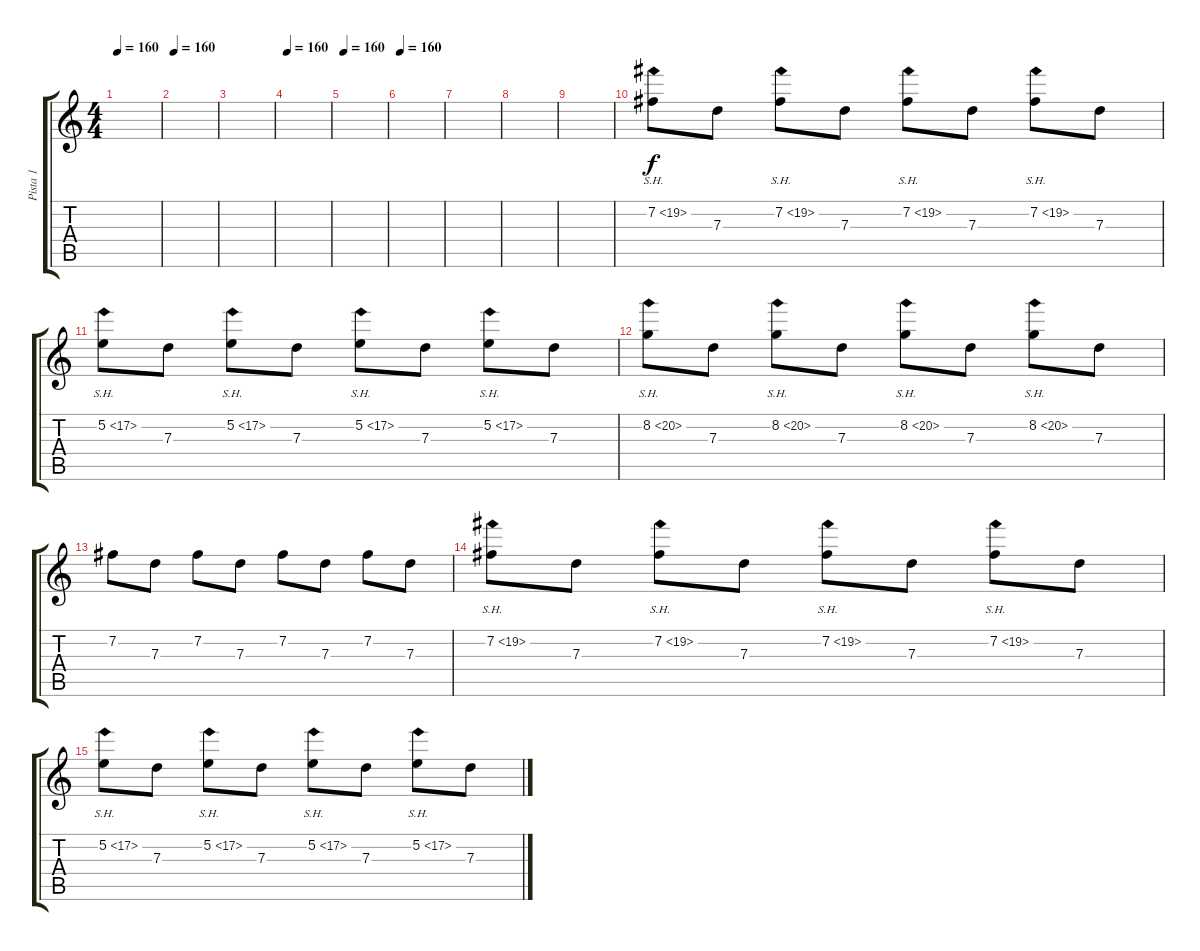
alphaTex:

\track ("Pista 1" "Pista 1") {instrument distortionguitar}
\staff {score tabs}
\tuning (E4 B3 G3 D3 A2 E2) {hide}
\ts (4 4)
\tempo 160
\clef g2
\ks c
|
\tempo 160
|
|
\tempo 160
|
\tempo 160
|
\tempo 160
|
|
|
|
7.2{sh 12}.8 7.3.8 7.2{sh 12}.8 7.3.8 7.2{sh 12}.8 7.3.8 7.2{sh 12}.8 7.3.8 |
5.2{sh 12}.8 7.3.8 5.2{sh 12}.8 7.3.8 5.2{sh 12}.8 7.3.8 5.2{sh 12}.8 7.3.8 |
8.2{sh 12}.8 7.3.8 8.2{sh 12}.8 7.3.8 8.2{sh 12}.8 7.3.8 8.2{sh 12}.8 7.3.8 |
7.2.8 7.3.8 7.2.8 7.3.8 7.2.8 7.3.8 7.2.8 7.3.8 |
7.2{sh 12}.8 7.3.8 7.2{sh 12}.8 7.3.8 7.2{sh 12}.8 7.3.8 7.2{sh 12}.8 7.3.8 |
5.2{sh 12}.8 7.3.8 5.2{sh 12}.8 7.3.8 5.2{sh 12}.8 7.3.8 5.2{sh 12}.8 7.3.8
